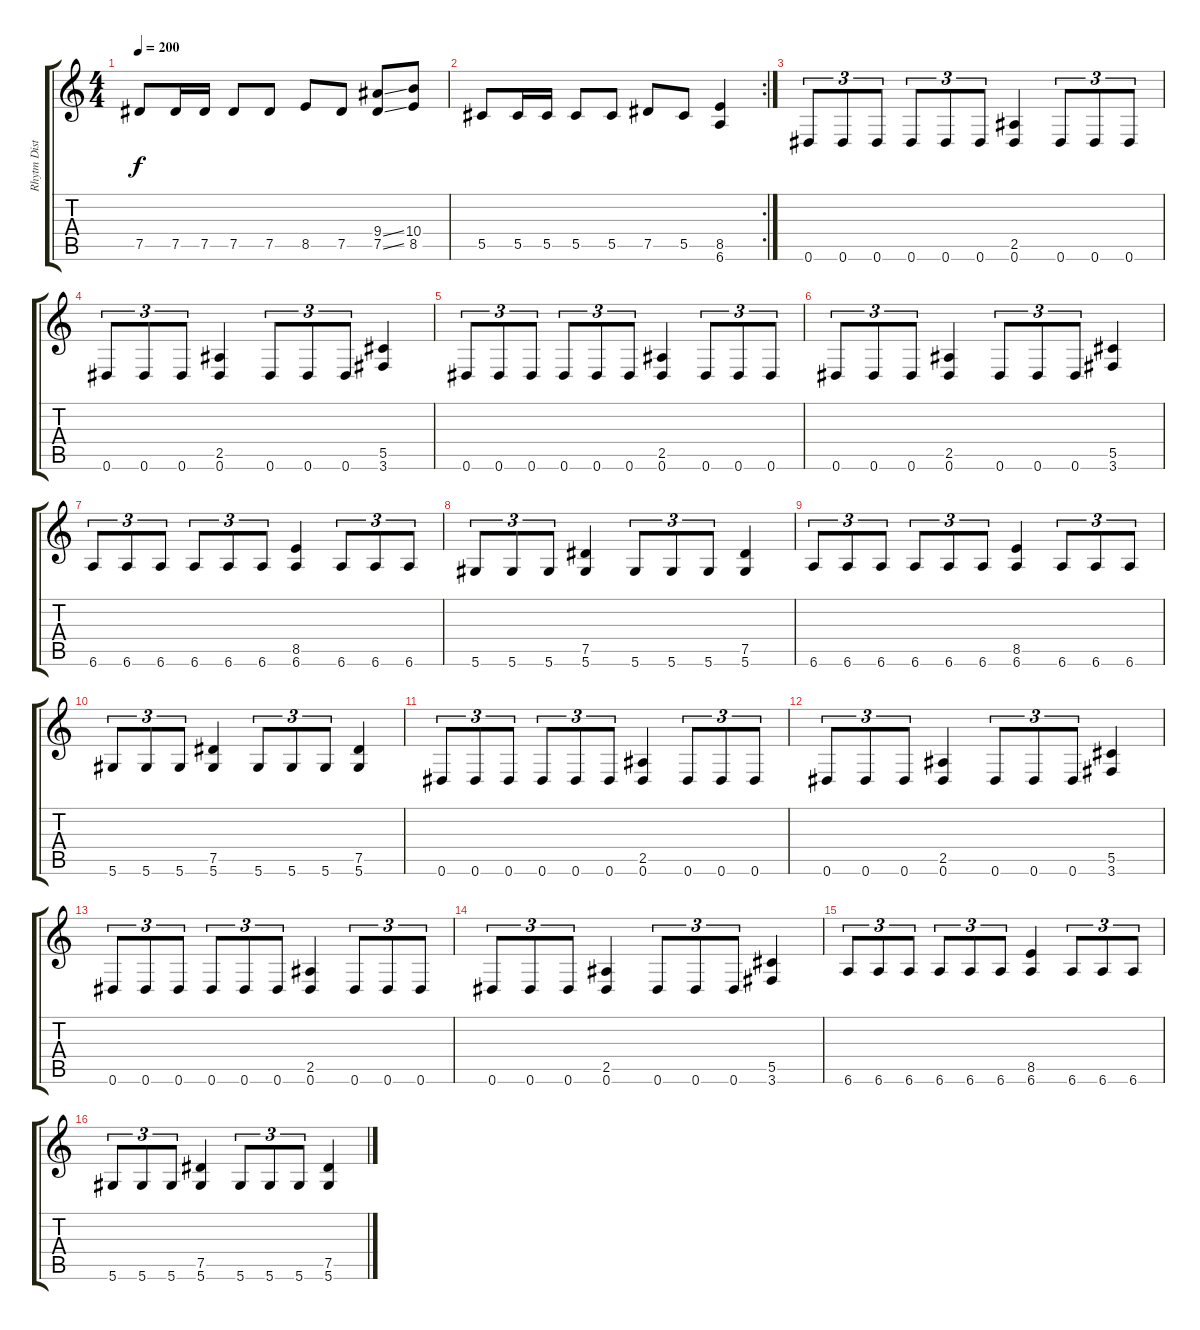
\track ("Rhytm Distortion" "Rhytm Dist") {instrument overdrivenguitar}
\staff {score tabs}
\tuning (Eb4 Bb3 Gb3 Db3 Ab2 Eb2) {hide}
\ts (4 4)
\tempo 200
\clef g2
\ks c
7.5.8{dy f} 7.5.16 7.5.16 7.5.8 7.5.8 8.5.8 7.5.8 (9.4{ss} 7.5{ss}).8 (10.4 8.5).8 |
\rc 2
5.5.8 5.5.16 5.5.16 5.5.8 5.5.8 7.5.8 5.5.8 (8.5 6.6).4 |
0.6.8{tu (3 2)} 0.6.8{tu (3 2)} 0.6.8{tu (3 2)} 0.6.8{tu (3 2)} 0.6.8{tu (3 2)} 0.6.8{tu (3 2)} (2.5 0.6).4 0.6.8{tu (3 2)} 0.6.8{tu (3 2)} 0.6.8{tu (3 2)} |
0.6.8{tu (3 2)} 0.6.8{tu (3 2)} 0.6.8{tu (3 2)} (2.5 0.6).4 0.6.8{tu (3 2)} 0.6.8{tu (3 2)} 0.6.8{tu (3 2)} (5.5 3.6).4 |
0.6.8{tu (3 2)} 0.6.8{tu (3 2)} 0.6.8{tu (3 2)} 0.6.8{tu (3 2)} 0.6.8{tu (3 2)} 0.6.8{tu (3 2)} (2.5 0.6).4 0.6.8{tu (3 2)} 0.6.8{tu (3 2)} 0.6.8{tu (3 2)} |
0.6.8{tu (3 2)} 0.6.8{tu (3 2)} 0.6.8{tu (3 2)} (2.5 0.6).4 0.6.8{tu (3 2)} 0.6.8{tu (3 2)} 0.6.8{tu (3 2)} (5.5 3.6).4 |
6.6.8{tu (3 2)} 6.6.8{tu (3 2)} 6.6.8{tu (3 2)} 6.6.8{tu (3 2)} 6.6.8{tu (3 2)} 6.6.8{tu (3 2)} (8.5 6.6).4 6.6.8{tu (3 2)} 6.6.8{tu (3 2)} 6.6.8{tu (3 2)} |
5.6.8{tu (3 2)} 5.6.8{tu (3 2)} 5.6.8{tu (3 2)} (7.5 5.6).4 5.6.8{tu (3 2)} 5.6.8{tu (3 2)} 5.6.8{tu (3 2)} (7.5 5.6).4 |
6.6.8{tu (3 2)} 6.6.8{tu (3 2)} 6.6.8{tu (3 2)} 6.6.8{tu (3 2)} 6.6.8{tu (3 2)} 6.6.8{tu (3 2)} (8.5 6.6).4 6.6.8{tu (3 2)} 6.6.8{tu (3 2)} 6.6.8{tu (3 2)} |
5.6.8{tu (3 2)} 5.6.8{tu (3 2)} 5.6.8{tu (3 2)} (7.5 5.6).4 5.6.8{tu (3 2)} 5.6.8{tu (3 2)} 5.6.8{tu (3 2)} (7.5 5.6).4 |
0.6.8{tu (3 2)} 0.6.8{tu (3 2)} 0.6.8{tu (3 2)} 0.6.8{tu (3 2)} 0.6.8{tu (3 2)} 0.6.8{tu (3 2)} (2.5 0.6).4 0.6.8{tu (3 2)} 0.6.8{tu (3 2)} 0.6.8{tu (3 2)} |
0.6.8{tu (3 2)} 0.6.8{tu (3 2)} 0.6.8{tu (3 2)} (2.5 0.6).4 0.6.8{tu (3 2)} 0.6.8{tu (3 2)} 0.6.8{tu (3 2)} (5.5 3.6).4 |
0.6.8{tu (3 2)} 0.6.8{tu (3 2)} 0.6.8{tu (3 2)} 0.6.8{tu (3 2)} 0.6.8{tu (3 2)} 0.6.8{tu (3 2)} (2.5 0.6).4 0.6.8{tu (3 2)} 0.6.8{tu (3 2)} 0.6.8{tu (3 2)} |
0.6.8{tu (3 2)} 0.6.8{tu (3 2)} 0.6.8{tu (3 2)} (2.5 0.6).4 0.6.8{tu (3 2)} 0.6.8{tu (3 2)} 0.6.8{tu (3 2)} (5.5 3.6).4 |
6.6.8{tu (3 2)} 6.6.8{tu (3 2)} 6.6.8{tu (3 2)} 6.6.8{tu (3 2)} 6.6.8{tu (3 2)} 6.6.8{tu (3 2)} (8.5 6.6).4 6.6.8{tu (3 2)} 6.6.8{tu (3 2)} 6.6.8{tu (3 2)} |
5.6.8{tu (3 2)} 5.6.8{tu (3 2)} 5.6.8{tu (3 2)} (7.5 5.6).4 5.6.8{tu (3 2)} 5.6.8{tu (3 2)} 5.6.8{tu (3 2)} (7.5 5.6).4
